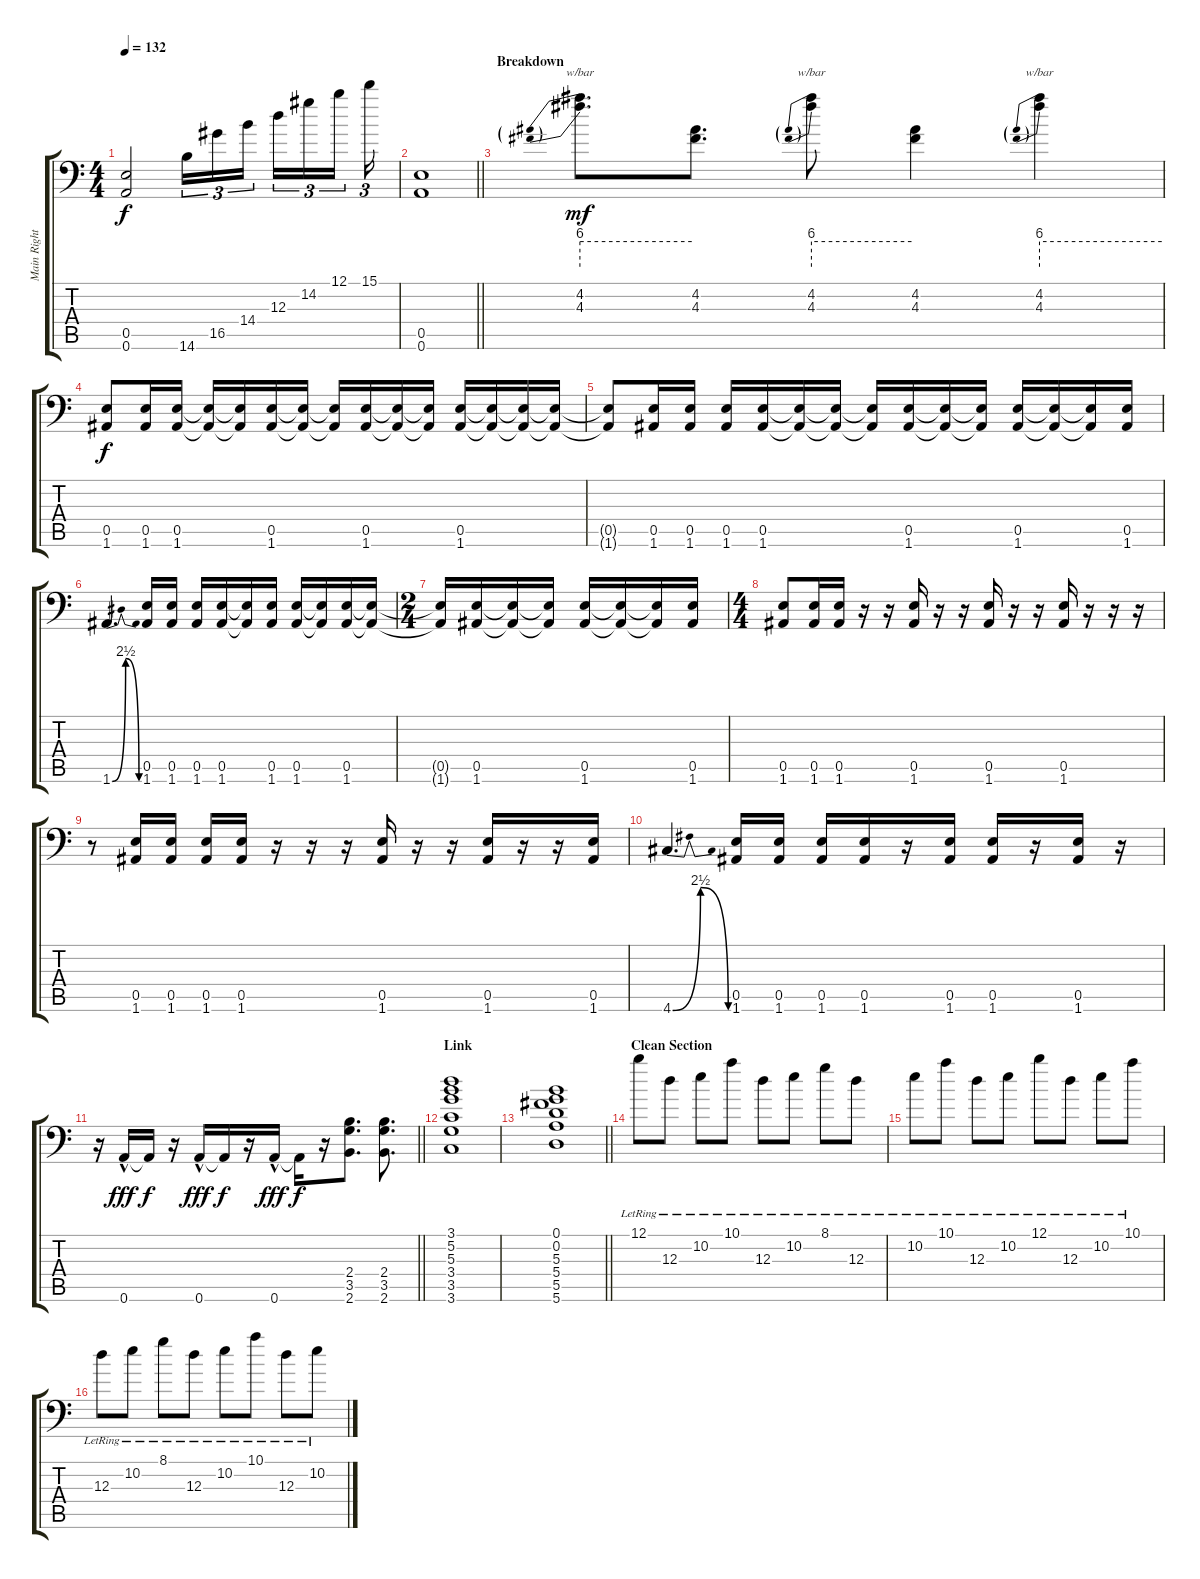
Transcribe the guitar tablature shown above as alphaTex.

\track ("Main Right" "Main Right") {instrument distortionguitar}
\staff {score tabs}
\tuning (B3 Gb3 D3 A2 E2 A1) {hide}
\ts (4 4)
\tempo 132
\clef f4
\ks c
(0.5 0.6).2{dy f} 14.6.16{tu (3 2)} 16.5.16{tu (3 2)} 14.4.16{tu (3 2) beam splitsecondary} 12.3.16{tu (3 2)} 14.2.16{tu (3 2)} 12.1.16{tu (3 2)} 15.1.16{tu (3 2)} |
\barLineRight lightlight
(0.5 0.6).1 |
\section ("" "Breakdown")
(4.2 4.3).8{d tbe (predive default 0 24 60 24) dy mf instrument guitarharmonics} (4.2 4.3).8{d} (4.2 4.3).8{tbe (predive default 0 24 60 24)} (4.2 4.3).4 (4.2 4.3).4{tbe (predive default 0 24 60 24)} |
(0.5 1.6).8{dy f instrument distortionguitar} (0.5 1.6).16 (0.5 1.6).16 (0.5{t} 1.6{t}).16 (0.5{t} 1.6{t}).16 (0.5 1.6).16 (0.5{t} 1.6{t}).16 (0.5{t} 1.6{t}).16 (0.5 1.6).16 (0.5{t} 1.6{t}).16 (0.5{t} 1.6{t}).16 (0.5 1.6).16 (0.5{t} 1.6{t}).16 (0.5{t} 1.6{t}).16 (0.5{t} 1.6{t}).16 |
(0.5{t} 1.6{t}).8 (0.5 1.6).16 (0.5 1.6).16 (0.5 1.6).16 (0.5 1.6).16 (0.5{t} 1.6{t}).16 (0.5{t} 1.6{t}).16 (0.5{t} 1.6{t}).16 (0.5 1.6).16 (0.5{t} 1.6{t}).16 (0.5{t} 1.6{t}).16 (0.5 1.6).16 (0.5{t} 1.6{t}).16 (0.5{t} 1.6{t}).16 (0.5 1.6).16 |
1.6{be (bendrelease 0 0 6 10 6 10 60 0)}.4{d} (0.5 1.6).16 (0.5 1.6).16 (0.5 1.6).16 (0.5 1.6).16 (0.5{t} 1.6{t}).16 (0.5 1.6).16 (0.5 1.6).16 (0.5{t} 1.6{t}).16 (0.5 1.6).16 (0.5{t} 1.6{t}).16 |
\ts (2 4)
(0.5{t} 1.6{t}).16 (0.5 1.6).16 (0.5{t} 1.6{t}).16 (0.5{t} 1.6{t}).16 (0.5 1.6).16 (0.5{t} 1.6{t}).16 (0.5{t} 1.6{t}).16 (0.5 1.6).16 |
\ts (4 4)
(0.5 1.6).8{instrument distortionguitar} (0.5 1.6).16 (0.5 1.6).16 r.16 r.16 (0.5 1.6).16 r.16 r.16 (0.5 1.6).16 r.16 r.16 (0.5 1.6).16 r.16 r.16 r.16 |
r.8 (0.5 1.6).16 (0.5 1.6).16 (0.5 1.6).16 (0.5 1.6).16 r.16 r.16 r.16 (0.5 1.6).16 r.16 r.16 (0.5 1.6).16 r.16 r.16 (0.5 1.6).16 |
4.6{be (bendrelease 0 0 6 10 6 10 60 0)}.4{d} (0.5 1.6).16 (0.5 1.6).16 (0.5 1.6).16 (0.5 1.6).16 r.16 (0.5 1.6).16 (0.5 1.6).16 r.16 (0.5 1.6).16 r.16 |
\barLineRight lightlight
r.16 0.6{hac}.16{dy fff} 0.6{t}.16{dy f} r.16 0.6{hac}.16{dy fff} 0.6{t}.16{dy f} r.16 0.6{hac}.16{dy fff} 0.6{t}.16{dy f} r.16 (2.4 3.5 2.6).8{d} (2.4 3.5 2.6).8{d} |
\section ("" "Link")
(3.1 5.2 5.3 3.4 3.5 3.6).1 |
\barLineRight lightlight
(0.1 0.2 5.3 5.4 5.5 5.6).1 |
\section ("" "Clean Section")
12.1{lr}.8{volume 10 instrument electricguitarjazz} 12.3{lr}.8 10.2{lr}.8 10.1{lr}.8 12.3{lr}.8 10.2{lr}.8 8.1{lr}.8 12.3{lr}.8 |
10.2{lr}.8 10.1{lr}.8 12.3{lr}.8 10.2{lr}.8 12.1{lr}.8 12.3{lr}.8 10.2{lr}.8 10.1{lr}.8 |
12.3{lr}.8 10.2{lr}.8 8.1{lr}.8 12.3{lr}.8 10.2{lr}.8 10.1{lr}.8 12.3{lr}.8 10.2{lr}.8
